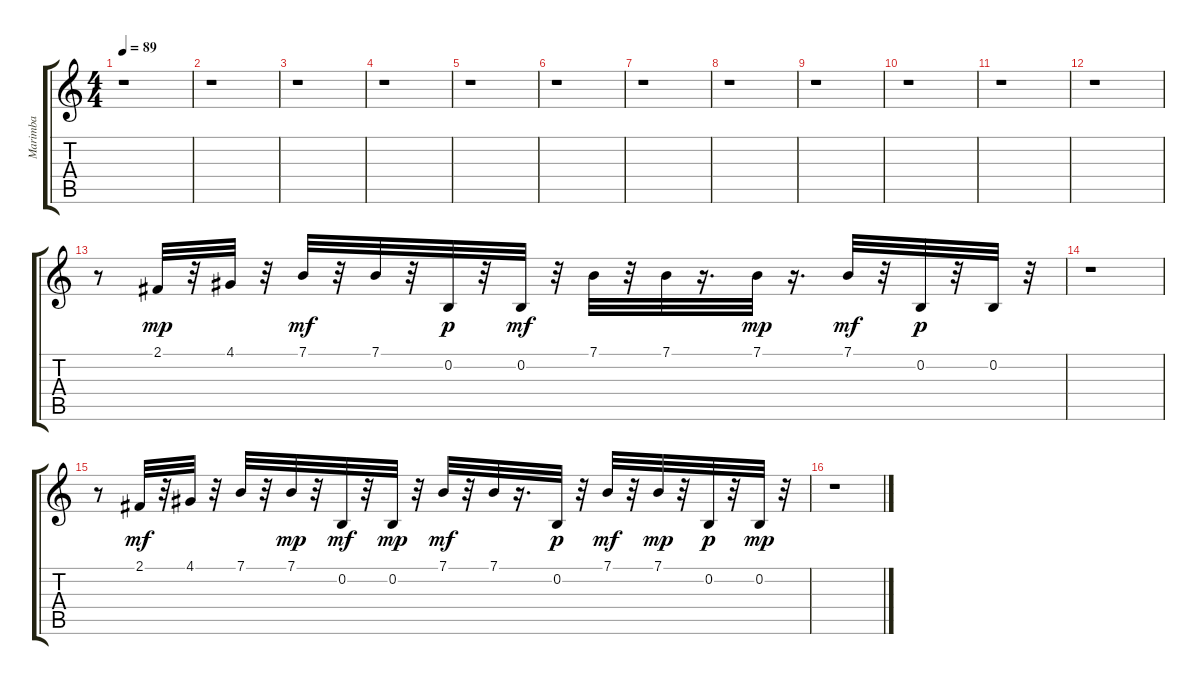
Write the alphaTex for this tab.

\track ("Marimba" "Marimba") {instrument marimba}
\staff {score tabs}
\tuning (E4 B3 G3 D3 A2 E2) {hide}
\ts (4 4)
\tempo 89
\clef g2
\ks c
r.1{dy mp} |
r.1 |
r.1 |
r.1 |
r.1 |
r.1 |
r.1 |
r.1 |
r.1 |
r.1 |
r.1 |
r.1 |
r.8 2.1.32 r.32 4.1.32 r.32 7.1.32{dy mf} r.32 7.1.32 r.32 0.2.32{dy p} r.32 0.2.32{dy mf} r.32 7.1.32 r.32 7.1.32 r.16{d} 7.1.32{dy mp} r.16{d} 7.1.32{dy mf} r.32 0.2.32{dy p} r.32 0.2.32 r.32 |
r.1 |
r.8 2.1.32{dy mf} r.32 4.1.32 r.32 7.1.32 r.32 7.1.32{dy mp} r.32 0.2.32{dy mf} r.32 0.2.32{dy mp} r.32 7.1.32{dy mf} r.32 7.1.32 r.16{d} 0.2.32{dy p} r.32 7.1.32{dy mf} r.32 7.1.32{dy mp} r.32 0.2.32{dy p} r.32 0.2.32{dy mp} r.32 |
r.1
